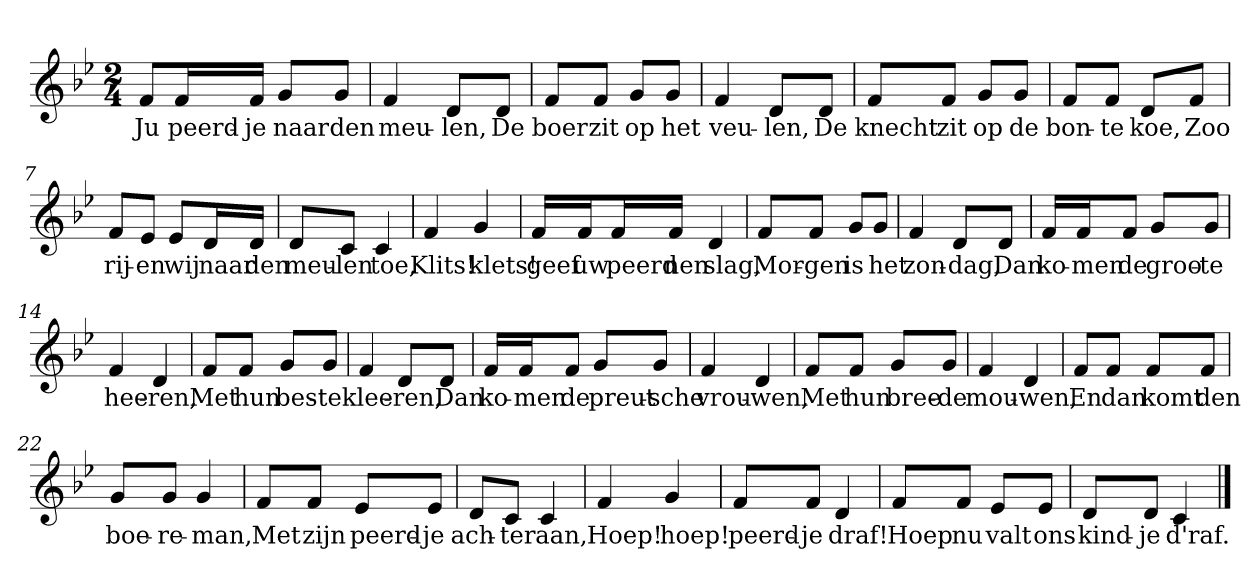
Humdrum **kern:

**kern	**text
*part1	*part1
*staff1	*staff1
*clefG2	*
*k[b-e-]	*
*B-:	*
*M2/4	*
*MM120	*
=1	=1
8f/L	Ju
16f/L	peerd-
16f/JJ	-je
8g/L	naar
8g/J	den
=2	=2
4f	meu-
8d/L	-len,
8d/J	De
=3	=3
8f/L	boer
8f/J	zit
8g/L	op
8g/J	het
=4	=4
4f	veu-
8d/L	-len,
8d/J	De
=5	=5
8f/L	knecht
8f/J	zit
8g/L	op
8g/J	de
=6	=6
8f/L	bon-
8f/J	-te
8d/L	koe,
8f/J	Zoo
=7	=7
8f/L	rij-
8e-/J	-en
8e-/L	wij
16d/L	naar
16d/JJ	den
=8	=8
8d/L	meu-
8c/J	-len
4c	toe,
=9	=9
4f	Klits!
4g	klets!
=10	=10
16f/LL	geef
16f/J	uw
16f/L	peerd
16f/JJ	nen
4d	slag,
=11	=11
8f/L	Mor-
8f/J	-gen
8g/L	is
8g/J	het
=12	=12
4f	zon-
8d/L	-dag,
8d/J	Dan
=13	=13
16f/LL	ko-
16f/J	-men
8f/J	de
8g/L	groo-
8g/J	-te
=14	=14
4f	hee-
4d	-ren,
=15	=15
8f/L	Met
8f/J	hun
8g/L	bes-
8g/J	-te
=16	=16
4f	klee-
8d/L	-ren,
8d/J	Dan
=17	=17
16f/LL	ko-
16f/J	-men
8f/J	de
8g/L	preut-
8g/J	-sche
=18	=18
4f	vrou-
4d	-wen,
=19	=19
8f/L	Met
8f/J	hun
8g/L	bree-
8g/J	-de
=20	=20
4f	mou-
4d	-wen,
=21	=21
8f/L	En
8f/J	dan
8f/L	komt
8f/J	den
=22	=22
8g/L	boe-
8g/J	-re-
4g	-man,
=23	=23
8f/L	Met
8f/J	zijn
8e-/L	peerd-
8e-/J	-je
=24	=24
8d/L	ach-
8c/J	-ter
4c	aan,
=25	=25
4f	Hoep!
4g	hoep!
=26	=26
8f/L	peerd-
8f/J	-je
4d	draf!
=27	=27
8f/L	Hoep
8f/J	nu
8e-/L	valt
8e-/J	ons
=28	=28
8d/L	kind-
8d/J	-je
4c	d'raf.
==	==
*-	*-
